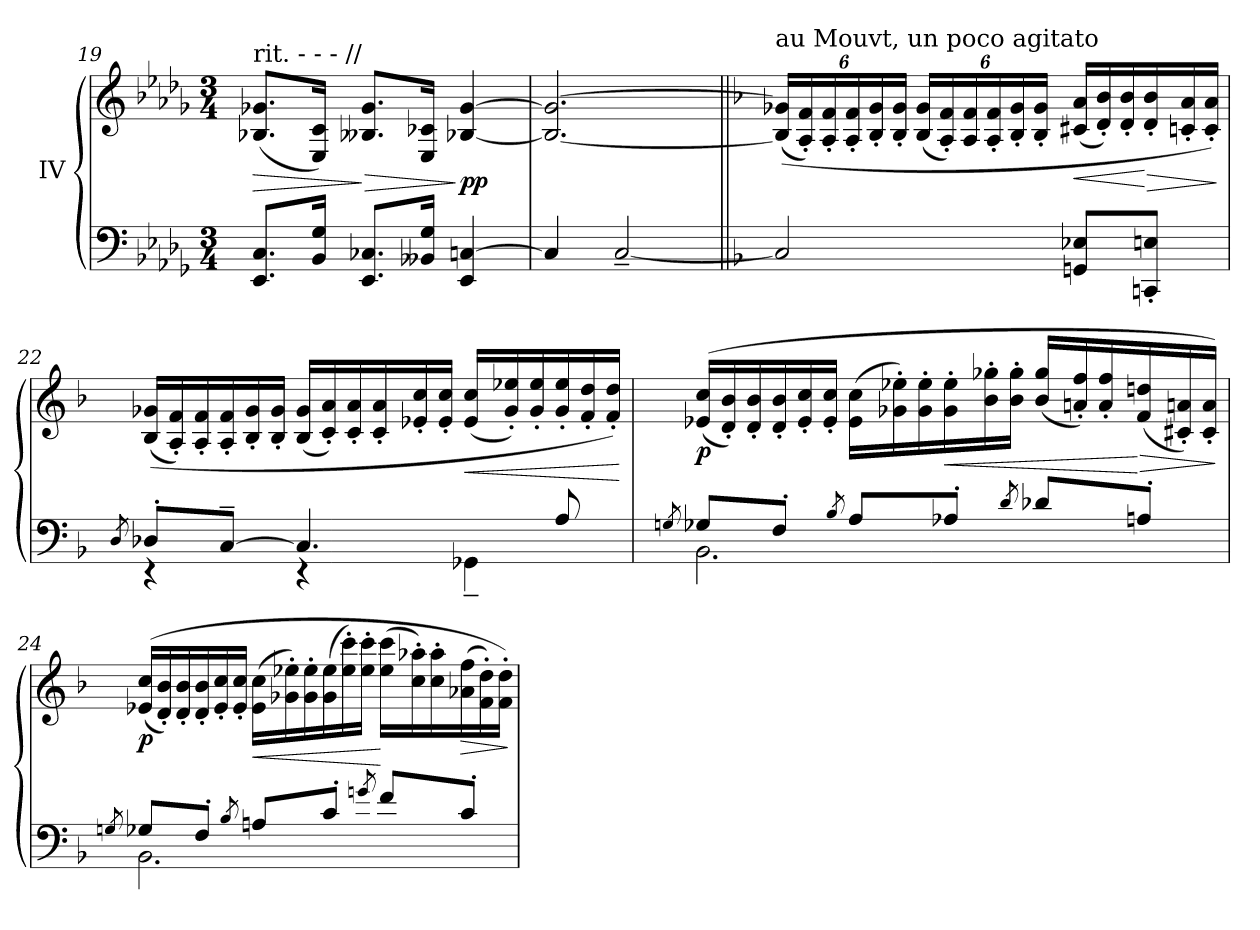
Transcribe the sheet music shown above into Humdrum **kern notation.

**kern	**kern	**dynam
*part1	*part1	*part1
*staff2	*staff1	*staff1/2
*I"IV	*	*
*clefF4	*clefG2	*
*k[b-e-a-d-g-]	*k[b-e-a-d-g-]	*
*M3/4	*M3/4	*
=19	=19	=19
!	!LO:TX:a:t=rit.      -                   -                       -         //	!
!	!	!LO:HP:b
!	!	!LO:DY:n=1:b
!	!	!LO:DY:n=2:b
8.EE-/ 8.C/L	(<8.B-X/ 8.g-X/L	> other-dynamics p
16BB-/ 16G-/Jk	16E-/ 16c/Jk)	.
!	!	!LO:HP:n=1:b
8.EE-/ 8.C-X/L	8.B--X/ 8.g-/L	] >
16BB--X/ 16G-/Jk	16E-/ 16c-X/Jk	.
!	!	!LO:DY:n=3:b
4EE-/ [4Cn/	[4B-X/ [4g-/	] pp
=20	=20	=20
4C/]	2.B-/_ 2.g-/_	.
[2C~/	.	.
!!LO:PB:g=z
=21||	=21||	=21||
*k[b-]	*k[b-]	*
*	*Xbrackettup	*
!	!LO:TX:t=au Mouvt, un poco agitato	!
2C/]	(<(<24B-/] 24g-X/]LL	.
!	!	!LO:DY:b
!	!	!LO:DY:n=1:b
.	24A/' 24f/')	other-dynamics pp
.	24A/' 24f/'	.
.	24A/' 24f/'	.
.	24B-/' 24g-/'	.
.	24B-/' 24g-/'JJ	.
.	(<24B-/ 24g-/LL	.
.	24A/' 24f/')	.
.	24A/ 24f/	.
.	24A/' 24f/'	.
.	24B-/' 24g-/'	.
.	24B-/' 24g-/'JJ	.
*	*Xtuplet	*
!	!	!LO:HP:b
8GGn/<< 8E-X/<<L	(<24c#X/ 24a/LL	<
.	24d/' 24b-/')	.
.	24d/' 24b-/'	.
!	!	!LO:HP:n=1:b
8CCn/' 8En/'J	24d/' 24b-/'	[ >
.	24cn/' 24a/'	.
.	24c/' 24a/'JJ)	.
.	.	]
=22	=22	=22
8qD/	.	.
*^	*	*
8D-X'/L	4r	(<(<24B-/ 24g-X/LL	.
.	.	24A/' 24f/')	.
.	.	24A/' 24f/'	.
[8C~/J	.	24A/' 24f/'	.
.	.	24B-/' 24g-/'	.
.	.	24B-/' 24g-/'JJ	.
4.C/]	4r	(<24B-/ 24g-/LL	.
.	.	24c/' 24a/')	.
.	.	24c/' 24a/'	.
.	.	24c/' 24a/'	.
.	.	24e-X/' 24cc/'	.
.	.	24e-/' 24cc/'JJ	.
!	!	!	!LO:HP:b
.	4GG-X<~\	(<24e-/ 24cc/LL	<
.	.	24g-/' 24ee-X/')	.
.	.	24g-/' 24ee-/'	.
8A/	.	24g-/' 24ee-/'	.
.	.	24f/' 24dd/'	.
.	.	24f/' 24dd/'JJ)	.
*v	*v	*	*
.	.	[
!!LO:LB:g=z
=23	=23	=23
8qGn/	.	.
*^	*	*
!	!	!	!LO:DY:b
8G-X/L	2.BB-\	(<(>24e-X/ 24cc/LL	p
.	.	24d/' 24b-/')	.
.	.	24d/' 24b-/'	.
8F'/J	.	24d/' 24b-/'	.
.	.	24e-/' 24cc/'	.
.	.	24e-/' 24cc/'JJ	.
8qB-/	.	.	.
8A/L	.	(>24e-\ 24cc\LL	.
.	.	24g-X\' 24ee-X\')	.
.	.	24g-\' 24ee-\'	.
!	!	!	!LO:HP:b
8A-X'/J	.	24g-\' 24ee-\'	<
.	.	24b-\' 24gg-X\'	.
.	.	24b-\' 24gg-\'JJ	.
8qd/	.	.	.
8d-X/L	.	(<24b-/ 24gg-/LL	.
.	.	24an/' 24ff/')	.
.	.	24a/' 24ff/'	.
!	!	!	!LO:HP:n=1:b
8An'/J	.	(<24f/ 24ddn/	[ >
.	.	24c#X/' 24an/')	.
.	.	24c#/' 24a/'JJ)	.
*v	*v	*	*
.	.	]
=24	=24	=24
8qGn/	.	.
*^	*	*
!	!	!	!LO:DY:b
8G-X/L	2.BB-\	(<(>24e-X/ 24cc/LL	p
.	.	24d/' 24b-/')	.
.	.	24d/' 24b-/'	.
8F'/J	.	24d/' 24b-/'	.
.	.	24e-/' 24cc/'	.
.	.	24e-/' 24cc/'JJ	.
8qB-/	.	.	.
!	!	!	!LO:HP:b
8An/L	.	(>24e-\ 24cc\LL	<
.	.	24g-X\' 24ee-X\')	.
.	.	24g-\' 24ee-\'	.
8c'/J	.	(>24g-\ 24ee-\	.
.	.	24ee-\' 24ccc\')	.
.	.	24ee-\' 24ccc\'JJ	.
8qgn/	.	.	.
8f/L	.	(>24ee-\ 24ccc\LL	[
.	.	24cc\' 24aa-X\')	.
.	.	24cc\' 24aa-\'	.
!	!	!	!LO:HP:b
8c'/J	.	(>24a-X\ 24ff\	>
.	.	24f\' 24dd\')	.
.	.	24f\' 24dd\'JJ)	.
*v	*v	*	*
.	.	]
=	=	=
*-	*-	*-
